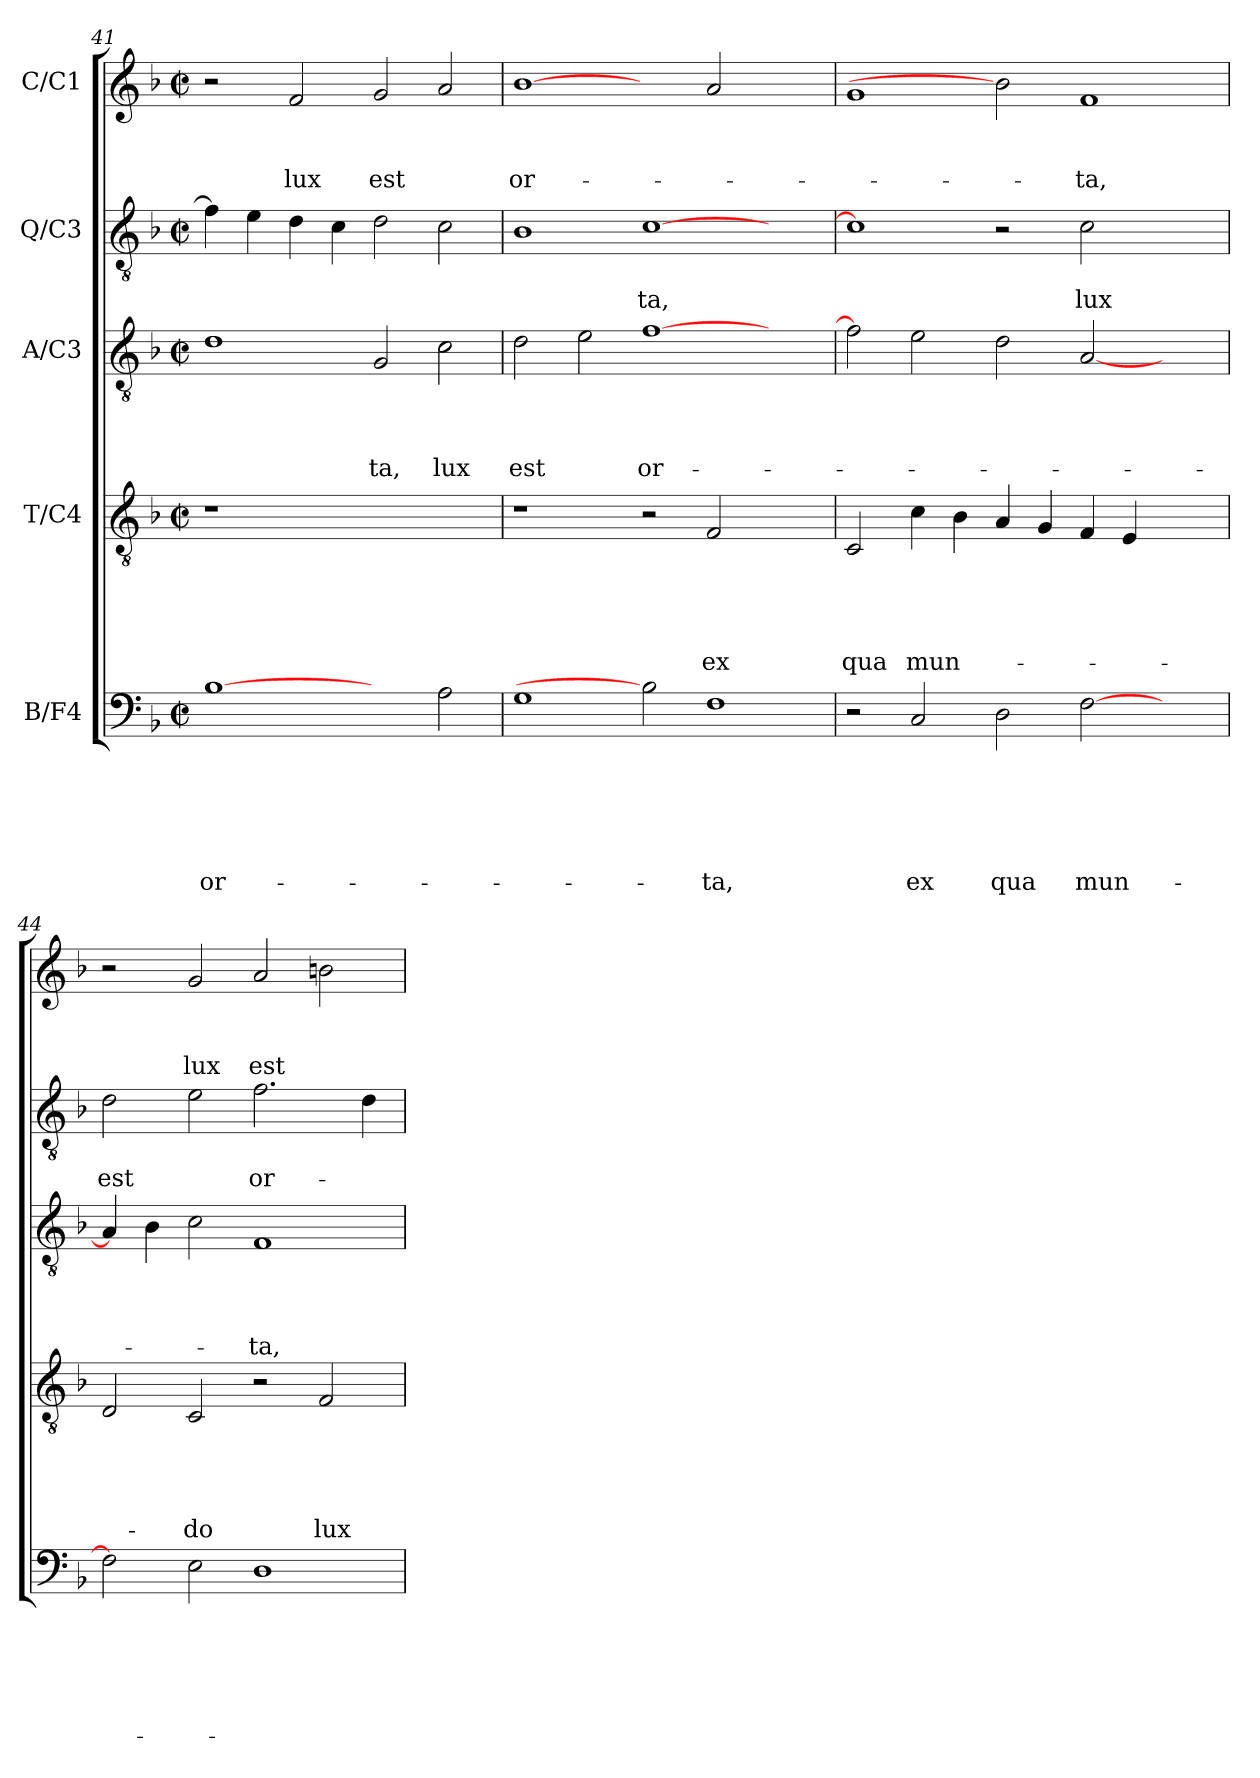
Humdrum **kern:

**kern	**text	**text	**text	**text	**text	**text	**kern	**text	**text	**text	**text	**text	**kern	**text	**text	**text	**text	**kern	**text	**text	**kern	**text	**text	**text
*part5	*part5	*part5	*part5	*part5	*part5	*part5	*part4	*part4	*part4	*part4	*part4	*part4	*part3	*part3	*part3	*part3	*part3	*part2	*part2	*part2	*part1	*part1	*part1	*part1
*staff5	*staff5	*staff5	*staff5	*staff5	*staff5	*staff5	*staff4	*staff4	*staff4	*staff4	*staff4	*staff4	*staff3	*staff3	*staff3	*staff3	*staff3	*staff2	*staff2	*staff2	*staff1	*staff1	*staff1	*staff1
*I"B/F4	*	*	*	*	*	*	*I"T/C4	*	*	*	*	*	*I"A/C3	*	*	*	*	*I"Q/C3	*	*	*I"C/C1	*	*	*
*clefF4	*	*	*	*	*	*	*clefGv2	*	*	*	*	*	*clefGv2	*	*	*	*	*clefGv2	*	*	*clefG2	*	*	*
*k[b-]	*	*	*	*	*	*	*k[b-]	*	*	*	*	*	*k[b-]	*	*	*	*	*k[b-]	*	*	*k[b-]	*	*	*
*F:	*	*	*	*	*	*	*F:	*	*	*	*	*	*F:	*	*	*	*	*F:	*	*	*F:	*	*	*
*M2/2	*	*	*	*	*	*	*M2/2	*	*	*	*	*	*M2/2	*	*	*	*	*M2/2	*	*	*M2/2	*	*	*
*met(c|)	*	*	*	*	*	*	*met(c|)	*	*	*	*	*	*met(c|)	*	*	*	*	*met(c|)	*	*	*met(c|)	*	*	*
=41	=41	=41	=41	=41	=41	=41	=41	=41	=41	=41	=41	=41	=41	=41	=41	=41	=41	=41	=41	=41	=41	=41	=41	=41
!	!	!	!	!	!	!LO:LY:b	!	!	!	!	!	!	!	!	!	!	!	!	!	!	!	!	!	!
[1B-	.	.	.	.	.	or-	1r	.	.	.	.	.	1d	.	.	.	.	4f\]	.	.	2r	.	.	.
.	.	.	.	.	.	.	.	.	.	.	.	.	.	.	.	.	.	4e\	.	.	.	.	.	.
!	!	!	!	!	!	!	!	!	!	!	!	!	!	!	!	!	!	!	!	!	!	!	!	!LO:LY:b
.	.	.	.	.	.	.	.	.	.	.	.	.	.	.	.	.	.	4d\	.	.	2f/	.	.	lux
.	.	.	.	.	.	.	.	.	.	.	.	.	.	.	.	.	.	4c\	.	.	.	.	.	.
!	!	!	!	!	!	!	!	!	!	!	!	!	!	!	!	!	!LO:LY:b	!	!	!	!	!	!	!LO:LY:b
2ryy	.	.	.	.	.	.	1ryy	.	.	.	.	.	2G/	.	.	.	-ta,	2d\	.	.	2g/	.	.	est
!	!	!	!	!	!	!	!	!	!	!	!	!	!	!	!	!	!LO:LY:b	!	!	!	!	!	!	!
2A\	.	.	.	.	.	.	.	.	.	.	.	.	2c\	.	.	.	lux	2c\	.	.	2a/	.	.	.
=42	=42	=42	=42	=42	=42	=42	=42	=42	=42	=42	=42	=42	=42	=42	=42	=42	=42	=42	=42	=42	=42	=42	=42	=42
!	!	!	!	!	!	!	!	!	!	!	!	!	!	!	!	!	!LO:LY:b	!	!	!	!	!	!	!LO:LY:b
1G	.	.	.	.	.	.	1r	.	.	.	.	.	2d\	.	.	.	est	1B-	.	.	[1b-	.	.	or-
.	.	.	.	.	.	.	.	.	.	.	.	.	2e\	.	.	.	.	.	.	.	.	.	.	.
!	!	!	!	!	!	!	!	!	!	!	!	!	!	!	!	!	!LO:LY:b	!	!	!LO:LY:b	!	!	!	!
2B-]	.	.	.	.	.	.	2r	.	.	.	.	.	[1f	.	.	.	or-	[1c	.	-ta,	2ryy	.	.	.
!	!	!	!	!	!	!LO:LY:b	!	!	!	!	!	!LO:LY:b	!	!	!	!	!	!	!	!	!	!	!	!
1F	.	.	.	.	.	-ta,	2F/	.	.	.	.	ex	.	.	.	.	.	.	.	.	2a/	.	.	.
.	.	.	.	.	.	.	2ryy	.	.	.	.	.	2ryy	.	.	.	.	2ryy	.	.	2ryy	.	.	.
=43	=43	=43	=43	=43	=43	=43	=43	=43	=43	=43	=43	=43	=43	=43	=43	=43	=43	=43	=43	=43	=43	=43	=43	=43
!	!	!	!	!	!	!	!	!	!	!	!	!LO:LY:b	!	!	!	!	!	!	!	!	!	!	!	!
2r	.	.	.	.	.	.	2C/	.	.	.	.	qua	2f\]	.	.	.	.	1c]	.	.	1g	.	.	.
!	!	!	!	!	!	!LO:LY:b	!	!	!	!	!	!LO:LY:b	!	!	!	!	!	!	!	!	!	!	!	!
2C/	.	.	.	.	.	ex	4c\	.	.	.	.	mun-	2e\	.	.	.	.	.	.	.	.	.	.	.
.	.	.	.	.	.	.	4B-\	.	.	.	.	.	.	.	.	.	.	.	.	.	.	.	.	.
!	!	!	!	!	!	!LO:LY:b	!	!	!	!	!	!	!	!	!	!	!	!	!	!	!	!	!	!
2D\	.	.	.	.	.	qua	4A/	.	.	.	.	.	2d\	.	.	.	.	2r	.	.	2b-]	.	.	.
.	.	.	.	.	.	.	4G/	.	.	.	.	.	.	.	.	.	.	.	.	.	.	.	.	.
!	!	!	!	!	!	!LO:LY:b	!	!	!	!	!	!	!	!	!	!	!	!	!	!LO:LY:b	!	!	!	!LO:LY:b
[2F\	.	.	.	.	.	mun-	4F/	.	.	.	.	.	[2A/	.	.	.	.	2c\	.	lux	1f	.	.	-ta,
.	.	.	.	.	.	.	4E/	.	.	.	.	.	.	.	.	.	.	.	.	.	.	.	.	.
2ryy	.	.	.	.	.	.	2ryy	.	.	.	.	.	2ryy	.	.	.	.	2ryy	.	.	.	.	.	.
=44	=44	=44	=44	=44	=44	=44	=44	=44	=44	=44	=44	=44	=44	=44	=44	=44	=44	=44	=44	=44	=44	=44	=44	=44
!	!	!	!	!	!	!	!	!	!	!	!	!	!	!	!	!	!	!	!	!LO:LY:b	!	!	!	!
2F\]	.	.	.	.	.	.	2D/	.	.	.	.	.	4A/]	.	.	.	.	2d\	.	est	2r	.	.	.
.	.	.	.	.	.	.	.	.	.	.	.	.	4B-\	.	.	.	.	.	.	.	.	.	.	.
!	!	!	!	!	!	!	!	!	!	!	!	!LO:LY:b	!	!	!	!	!	!	!	!	!	!	!	!LO:LY:b
2E\	.	.	.	.	.	.	2C/	.	.	.	.	-do	2c\	.	.	.	.	2e\	.	.	2g/	.	.	lux
!	!	!	!	!	!	!	!	!	!	!	!	!	!	!	!	!	!LO:LY:b	!	!	!LO:LY:b	!	!	!	!LO:LY:b
1D	.	.	.	.	.	.	2r	.	.	.	.	.	1F	.	.	.	-ta,	2.f\	.	or-	2a/	.	.	est
!	!	!	!	!	!	!	!	!	!	!	!	!LO:LY:b	!	!	!	!	!	!	!	!	!	!	!	!
.	.	.	.	.	.	.	2F/	.	.	.	.	lux	.	.	.	.	.	.	.	.	2bn\	.	.	.
.	.	.	.	.	.	.	.	.	.	.	.	.	.	.	.	.	.	4d\	.	.	.	.	.	.
=	=	=	=	=	=	=	=	=	=	=	=	=	=	=	=	=	=	=	=	=	=	=	=	=
*-	*-	*-	*-	*-	*-	*-	*-	*-	*-	*-	*-	*-	*-	*-	*-	*-	*-	*-	*-	*-	*-	*-	*-	*-
